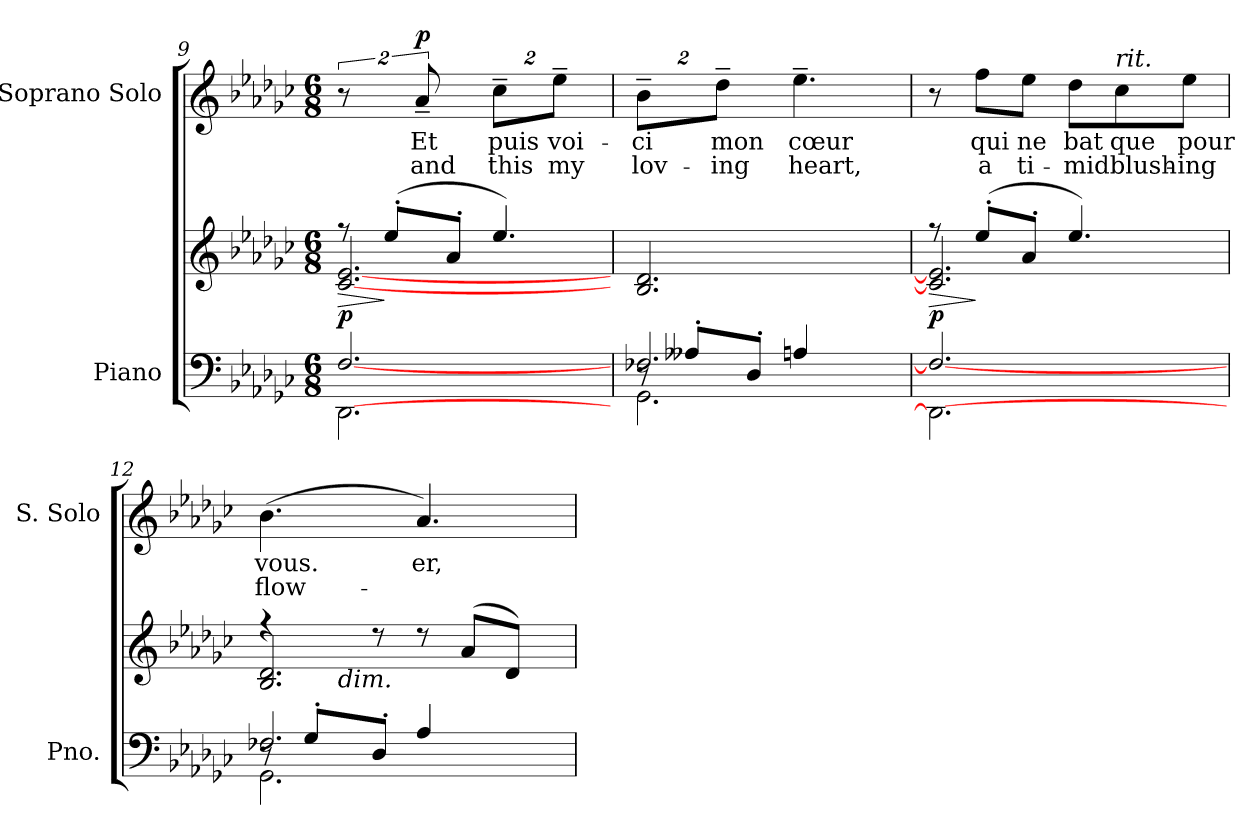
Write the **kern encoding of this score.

**kern	**kern	**dynam	**kern	**text	**text	**dynam
*part2	*part2	*part2	*part1	*part1	*part1	*part1
*staff3	*staff2	*staff2/3	*staff1	*staff1	*staff1	*staff1
*I"Piano	*	*	*I"Soprano Solo	*	*	*
*I'Pno.	*	*	*I'S. Solo	*	*	*
!!LO:LB:g=z
*clefF4	*clefG2	*	*clefG2	*	*	*
*k[b-e-a-d-g-c-]	*k[b-e-a-d-g-c-]	*	*k[b-e-a-d-g-c-]	*	*	*
*G-:	*G-:	*	*G-:	*	*	*
*M6/8	*M6/8	*	*M6/8	*	*	*
=9	=9	=9	=9	=9	=9	=9
*^	*	*	*	*	*	*
!	!	!	!LO:HP:b	!	!	!	!
*	*	*^	*	*	*	*	*
[<2.DD-i\	[>2.Fi/	8r	[<2.c-i/ [<2.e-i	> p	16%3r	.	.	.
.	.	(8ee-'i/L	.	]	.	.	.	.
!	!	!	!	!	!	!LO:LY:b:color=#000000	!LO:LY:b:color=#000000	!
.	.	.	.	.	16%3a-~i/	Et	and	p
.	.	8a-'i/J	.	.	.	.	.	.
!	!	!	!	!	!	!LO:LY:b:color=#000000	!LO:LY:b:color=#000000	!
.	.	4.ee-i/)	.	.	16%3cc-~i\L	puis	this	.
!	!	!	!	!	!	!LO:LY:b:color=#000000	!LO:LY:b:color=#000000	!
.	.	.	.	.	16%3ee-~i\J	voi-	my	.
=10	=10	=10	=10	=10	=10	=10	=10	=10
*	*^	*	*	*	*	*	*	*
!	!	!	!LO:N:vis=1	!	!	!	!	!	!
!	!	!	!	!	!	!	!LO:LY:b:color=#000000	!LO:LY:b:color=#000000	!
8r	2.GG-i\	2.F-Xi/	2.ryy	2.B-i/ 2.d-i	.	16%3b-~i\L	-ci	lov-	.
8A--X'i/L	.	.	.	.	.	.	.	.	.
!	!	!	!	!	!	!	!LO:LY:b:color=#000000	!LO:LY:b:color=#000000	!
.	.	.	.	.	.	16%3dd-~i\J	mon	-ing	.
8D-'i/J	.	.	.	.	.	.	.	.	.
!	!	!	!	!	!	!	!LO:LY:b:color=#000000	!LO:LY:b:color=#000000	!
4Ai/	.	.	.	.	.	4.ee-~i\	cœur	heart,	.
8ryy	.	.	.	.	.	.	.	.	.
*	*v	*v	*	*	*	*	*	*	*
=11	=11	=11	=11	=11	=11	=11	=11	=11
!	!	!	!	!LO:HP:b	!	!	!	!
2.DD-i\_<	2.Fni/_>	8r	2.c-i/] 2.e-i]	> p	8r	.	.	.
!	!	!	!	!	!	!LO:LY:b:color=#000000	!LO:LY:b:color=#000000	!
.	.	(8ee-'i/L	.	]	8ffi\L	qui	a	.
!	!	!	!	!	!	!LO:LY:b:color=#000000	!LO:LY:b:color=#000000	!
.	.	8a-'i/J	.	.	8ee-i\J	ne	ti-	.
!	!	!	!	!	!	!LO:LY:b:color=#000000	!LO:LY:b:color=#000000	!
.	.	4.ee-i/)	.	.	8dd-i\L	bat	-mid	.
!	!	!	!	!	!LO:TX:a:i:t=rit.	!	!	!
!	!	!	!	!	!	!LO:LY:b:color=#000000	!LO:LY:b:color=#000000	!
.	.	.	.	.	8cc-i\	que	blush-	.
!	!	!	!	!	!	!LO:LY:b:color=#000000	!LO:LY:b:color=#000000	!
.	.	.	.	.	8ee-i\J	pour	-ing	.
=12	=12	=12	=12	=12	=12	=12	=12	=12
*	*^	*	*	*	*	*	*	*
!	!	!	!	!	!	!	!LO:LY:b:color=#000000	!LO:LY:b:color=#000000	!
*	*	*	*	*^	*	*	*	*	*
8r	2.GG-i\	2.F-Xi/	4r	2.B-i/ 2.d-i	8ryy	.	(4.b-i\	vous.	flow-	.
8G-'i/L	.	.	.	.	32ryy	.	.	.	.	.
.	.	.	.	.	128ryy	.	.	.	.	.
.	.	.	.	.	256ryy	.	.	.	.	.
.	.	.	.	.	1024ryy	.	.	.	.	.
!	!	!	!	!	!LO:TX:b:i:t=dim.	!	!	!	!	!
.	.	.	.	.	2ryy	.	.	.	.	.
8D-'i/J	.	.	8r	.	.	.	.	.	.	.
!	!	!	!	!	!	!	!	!LO:LY:b:color=#000000	!	!
4A-i/	.	.	8r	.	.	.	4.a-i/)	-er,	.	.
.	.	.	(8a-i/L	.	.	.	.	.	.	.
8ryy	.	.	8d-i/J)	.	.	.	.	.	.	.
.	.	.	.	.	16ryy	.	.	.	.	.
.	.	.	.	.	64ryy	.	.	.	.	.
.	.	.	.	.	512.ryy	.	.	.	.	.
*v	*v	*v	*	*	*	*	*	*	*	*
*	*v	*v	*v	*	*	*	*	*
=	=	=	=	=	=	=
*-	*-	*-	*-	*-	*-	*-
